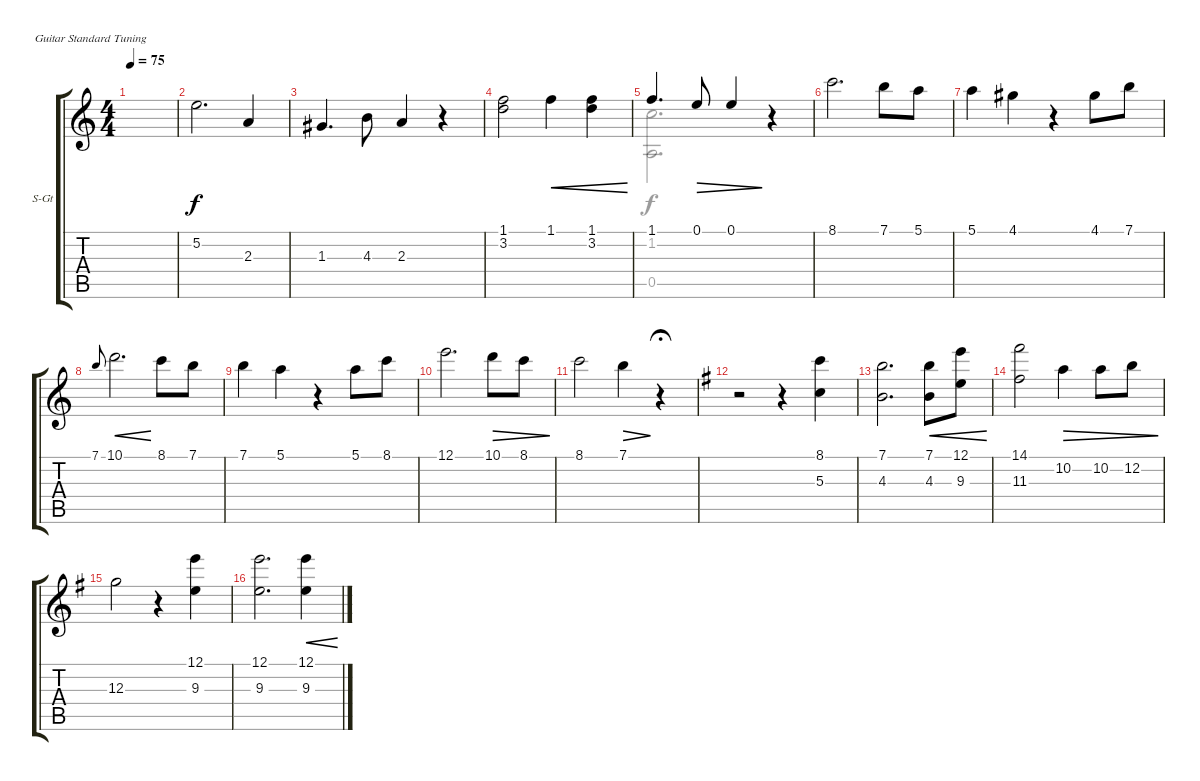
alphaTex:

\defaultSystemsLayout 4
\bracketExtendMode groupsimilarinstruments
\firstSystemTrackNameOrientation horizontal
\otherSystemsTrackNameOrientation horizontal
\track ("Steel Guitar" "S-Gt") {instrument acousticguitarsteel}
\staff {score tabs}
\tuning (E4 B3 G3 D3 A2 E2)
\voice
\ts (4 4)
\tempo 75
\clef g2
\ks c
|
5.2.2{d} 2.3.4 |
1.3.4{d} 4.3.8 2.3.4 r.4 |
(1.1 3.2).2 1.1.4{cre} (1.1 3.2).4{cre} |
1.1.4{d} 0.1.8{dec} 0.1.4{dec} r.4 |
8.1.2{d} 7.1.8 5.1.8 |
5.1.4 4.1.4 r.4 4.1.8 7.1.8 |
7.1.8{gr onbeat} 10.1.2{d cre} 8.1.8 7.1.8 |
7.1.4 5.1.4 r.4 5.1.8 8.1.8 |
12.1.2{d} 10.1.8{dec} 8.1.8{dec} |
8.1.2 7.1.4{dec} r.4{fermata (medium 0.5)} |
\ks eminor
r.2 r.4 (8.1 5.3).4 |
(7.1 4.3).2{d} (7.1 4.3).8{cre} (12.1 9.3).8{cre} |
(14.1 11.3).2 10.2.4{dec} 10.2.8{dec} 12.2.8{dec} |
12.3.2 r.4 (12.1 9.3).4 |
(12.1 9.3).2{d} (12.1 9.3).4{cre}
\voice
\clef g2
\ottava regular
\simile none
\ks c
|
|
|
|
(0.5 1.2).2{d} r.4 |
|
|
|
|
|
|
\ks eminor
|
|
|
|
